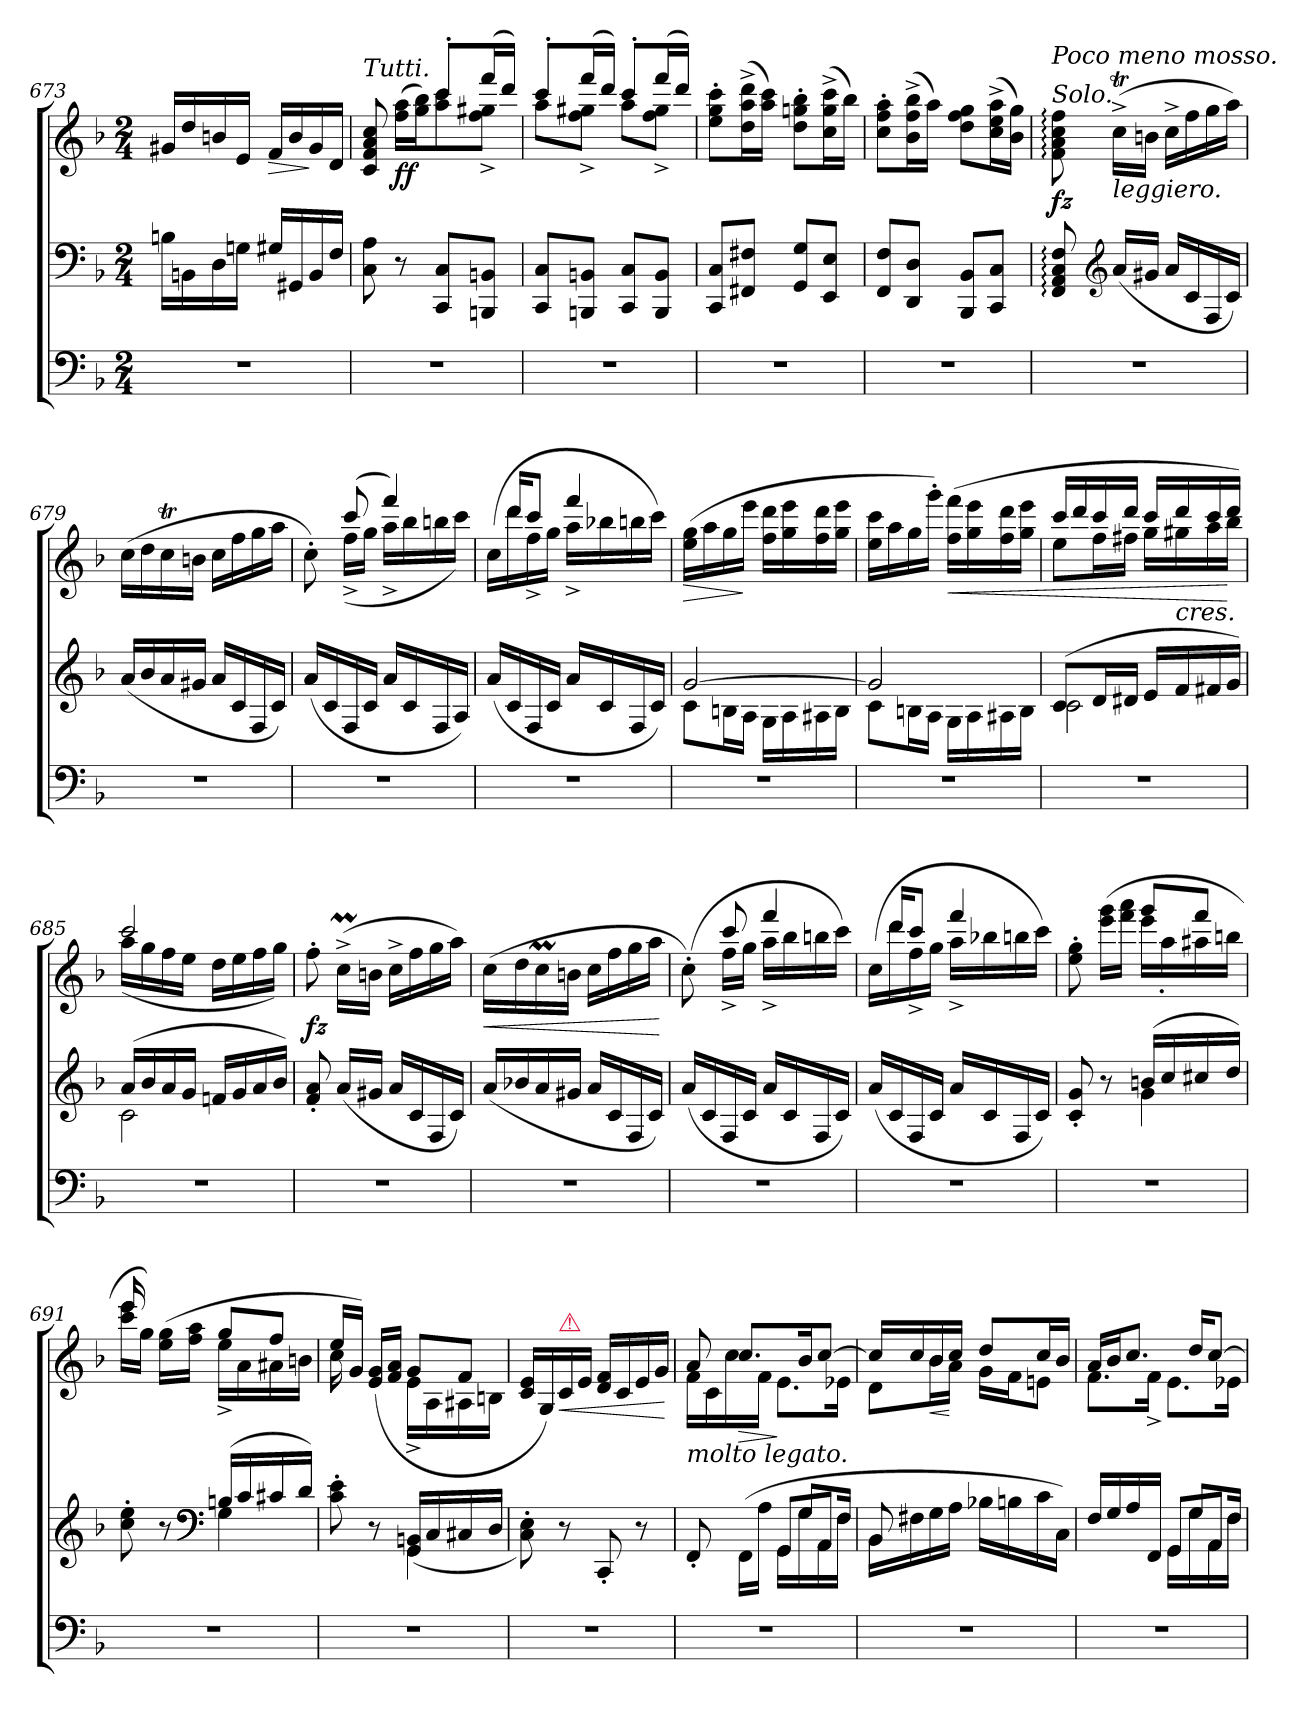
**kern	**kern	**kern	**dynam
*part2	*part1	*part1	*part1
*staff3	*staff2	*staff1	*staff1/2
*clefF4	*clefF4	*clefG2	*
*k[b-]	*k[b-]	*k[b-]	*
*F:	*F:	*F:	*
*M2/4	*M2/4	*M2/4	*
=673	=673	=673	=673
2r	16BnLL	16g#X/LL	.
.	16BBn	16dd/	.
.	16D	16bn/	.
.	16GnJJ	16e/JJ	.
!	!	!	!LO:HP:b
.	16G#X/LL	16f/LL	>
.	16GG#X/	16b/	.
.	16BB/	16g#/	]
.	16F/JJ	16d/JJ	.
=674	=674	=674	=674
*	*	*^	*
!	!	!LO:TX:a:i:t=Tutti.	!	!
2r	8C 8A	8c 8f 8a 8cc	8rDyy	.
!	!	!	!	!LO:DY:b
.	8r	8rgggyy	(>16ff!\ 16aa!\LL	ff
.	.	.	16gg!\ 16bb-!\J)	.
.	8CC! 8C!L	8ccc'>!L	8aa!\ 8ccc!\	.
.	8BBBn! 8BBn!J	(16fff!L	8ff!^<\ 8gg#X!^<\J	.
.	.	16ddd!JJ)	.	.
=675	=675	=675	=675	=675
2r	8CC! 8C!L	8ccc'>!L	8aa!\L	.
.	8BBBn! 8BBn!J	(16fff!L	8ff!^<\ 8gg#X!^<\J	.
.	.	16ddd!JJ)	.	.
.	8CC! 8C!L	8ccc'>!L	8aa!\L	.
.	8BBB! 8BB!J	(16fff!L	8ff!^<\ 8gg#!^<\J	.
.	.	16ddd!JJ)	.	.
*	*	*v	*v	*
=676	=676	=676	=676
2r	8CC! 8C!L	8ee!'>\ 8gg!'>\ 8ccc!'>\L	.
.	8FF#X! 8F#X!J	(16dd!^<\ 16aa!^<\ 16ddd!^<\L	.
.	.	16aa!\ 16ccc!\JJ)	.
.	8GG! 8G!L	8dd!'>\ 8ggn!'>\ 8bb-!'>\L	.
.	8EE! 8E!J	(16cc!^<\ 16gg!^<\ 16ccc!^<\L	.
.	.	16bb-!\JJ)	.
=677	=677	=677	=677
2r	8FF! 8F!L	8cc!'>\ 8ff!'>\ 8aa!'>\L	.
.	8DD! 8D!J	(16b-!^<\ 16ff!^<\ 16bb-!^<\L	.
.	.	16aa!\JJ)	.
.	8BBB-! 8BB-!L	8dd!\ 8ff!\ 8gg!\L	.
.	8CC! 8C!J	(16cc!^<\ 16ee!^<\ 16aa!^<\L	.
.	.	16b-!\ 16gg!\JJ)	.
=678	=678	=678	=678
!	!	!LO:TX:a:i:t=Solo.	!
!	!	!LO:TX:a:i:t=Poco meno mosso.	!
!	!	!	!LO:DY:b
2r	8FF: 8AA: 8C: 8F:	8f: 8a: 8cc: 8ff:	fz
*	*clefG2	*	*
!	!	!LO:TX:b:i:t=leggiero.	!
.	(16aLL	(16ccT^<LL	.
.	16g#XJJ	16bnJJ	.
.	16aLL	16cc^<LL	.
.	16c	16ff	.
.	16F	16gg	.
.	16cJJ)	16aaJJ)	.
=679	=679	=679	=679
2r	(16aLL	(16ccLL	.
.	16b-	16dd	.
.	16a	16ccT	.
.	16g#XJJ	16bnJJ	.
.	16aLL	16ccLL	.
.	16c	16ff	.
.	16F	16gg	.
.	16cJJ)	16aaJJ	.
=680	=680	=680	=680
*	*	*^	*
2r	(16aLL	8reeeyy	8cc'>)	.
.	16c	.	.	.
.	16F	(8ccc	(16ff^<LL	.
.	16cJJ	.	16ggJJ	.
.	16aLL	4fff)	16aa^<LL	.
.	16c	.	16bb-	.
.	16F	.	16bbn	.
.	16AJJ)	.	16cccJJ)	.
=681	=681	=681	=681	=681
2r	(16aLL	16rgggyy	(<16ccLL	.
.	16c	16dddKL	16ddd	.
.	16F	8cccJ	16ff^<	.
.	16cJJ	.	16ggJJ	.
.	16aLL	4fff	16aa^<LL	.
.	16c	.	16bb-X	.
.	16F	.	16bbn	.
.	16cJJ)	.	16cccJJ)	.
=682	=682	=682	=682	=682
*	*^	*	*	*
!	!	!	!	!	!LO:HP:b
*	*	*	*v	*v	*
2r	[2g	8cL	(16ee 16ggLL	>
.	.	.	16aa	.
.	.	16BnL	16gg	.
.	.	16AJJ	16eeeJJ	]
.	.	16GLL	16ff 16dddLL	.
.	.	16A	16gg 16eee	.
.	.	16A#X	16ff 16ddd	.
.	.	16BJJ	16gg 16eeeJJ	.
=683	=683	=683	=683	=683
2r	2g]	8cL	16ee 16cccLL	.
.	.	.	16aa	.
.	.	16BnL	16gg	.
.	.	16AJJ	16ggg'>JJ)	.
!	!	!	!	!LO:HP:b
.	.	16GLL	(>16ff 16fffLL	<
.	.	16A	16gg 16eee	.
.	.	16A#X	16ff 16ddd	.
.	.	16BJJ	16gg 16eeeJJ	.
=684	=684	=684	=684	=684
*	*	*	*^	*
2r	(<8cL	2c	16cccLL	8eeL	.
.	.	.	16ddd	.	.
.	16dL	.	16ccc	16ffL	.
.	16d#XJJ	.	16dddJJ	16ff#XJJ	.
.	16eLL	.	16cccLL	16ggLL	.
!	!	!	!LO:TX:b:i:t=cres.	!	!
.	16f	.	16ddd	16gg#X	.
.	16f#X	.	16ccc	16aa	.
.	16gJJ)	.	16dddJJ)	16bb-JJ	[
=685	=685	=685	=685	=685	=685
2r	(<16aLL	2c	2ccc	(>16aaLL	.
.	16b-	.	.	16gg	.
.	16a	.	.	16ff	.
.	16gJJ	.	.	16eeJJ	.
.	16fnLL	.	.	16ddLL	.
.	16g	.	.	16ee	.
.	16a	.	.	16ff	.
.	16b-JJ)	.	.	16ggJJ)	.
*	*v	*v	*	*	*
=686	=686	=686	=686	=686
!	!	!	!	!LO:DY:b
*	*	*v	*v	*
2r	8f'< 8a'<	8ff'>	fz
.	(16aLL	(16ccM^<LL	.
.	16g#XJJ	16bnJJ	.
.	16aLL	16cc^<LL	.
.	16c	16ff	.
.	16F	16gg	.
.	16cJJ)	16aaJJ)	.
=687	=687	=687	=687
!	!	!	!LO:HP:b
2r	(16aLL	(16ccLL	<
.	16b-X	16dd	.
.	16a	16ccM	.
.	16g#XJJ	16bnJJ	.
.	16aLL	16ccLL	.
.	16c	16ff	.
.	16F	16gg	.
.	16cJJ)	16aaJJ	.
.	.	.	[
=688	=688	=688	=688
*	*	*^	*
2r	(16aLL	8reeeyy	(<8cc'>)	.
.	16c	.	.	.
.	16F	8ccc	16ff^<LL	.
.	16cJJ	.	16ggJJ	.
.	16aLL	4fff	16aa^<LL	.
.	16c	.	16bb-	.
.	16F	.	16bbn	.
.	16cJJ)	.	16cccJJ)	.
=689	=689	=689	=689	=689
2r	(16aLL	16reeeyy	(16ccLL	.
.	16c	16dddKL	16ddd	.
.	16F	8cccJ	16ff^<	.
.	16cJJ	.	16ggJJ	.
.	16aLL	4fff	16aa^<LL	.
.	16c	.	16bb-X	.
.	16F	.	16bbn	.
.	16cJJ)	.	16cccJJ)	.
=690	=690	=690	=690	=690
*	*^	*	*	*
2r	8c'< 8g'<	4rBByy	4rffffyy	8ee'> 8gg'>	.
.	8r	.	.	(16eee 16gggLL	.
.	.	.	.	16fff 16aaaJJ	.
.	(<16bnLL	4g	8gggL	16eeeLL	.
.	16cc	.	.	16aa'>	.
.	16cc#X	.	8fffJ	16aa#X	.
.	16ddJJ)	.	.	16bbnJJ	.
=691	=691	=691	=691	=691	=691
2r	4reeeyy	8cc'> 8ee'>	16eee	16ccc 16eeeLL	.
.	.	.	16reeeyy	16ggJJ)	.
.	.	8r	8reeeyy	(16ee 16ggLL	.
.	.	.	.	16ff 16aaJJ	.
*	*clefF4	*	*	*	*
.	(<16BnLL	4G	8ggL	16ee^<LL	.
.	16c	.	.	16a	.
.	16c#X	.	8ffJ	16a#X	.
.	16dJJ)	.	.	16bnJJ	.
=692	=692	=692	=692	=692	=692
2r	8c'>\ 8e'>\	4rAAAyy	16eeLL	16cc	.
.	.	.	16gJJ)	16rAyy	.
.	8r	.	(>16e 16gLL	8rFyy	.
.	.	.	16f 16aJJ	.	.
.	4GG\	(16GG/ 16BBn/LL	8gL	16e^<LL	.
.	.	16C/	.	16A	.
.	.	16C#X/	8fJ	16A#X	.
.	.	16D/JJ	.	16BnJJ	.
*	*v	*v	*	*	*
*	*	*v	*v	*
=693	=693	=693	=693
2r	8C'> 8E'>)	16c 16eLL	.
.	.	16G)	.
!	!	!LO:TX:a:color=crimson:t=⚠	!
!	!	!	!LO:HP:b
.	8r	16c	<
.	.	16eJJ	.
.	8CC'<	16d 16fLL	.
.	.	16c	.
.	8r	16e	.
.	.	16gJJ	.
.	.	.	[
=694	=694	=694	=694
*	*^	*^	*
*	*	*^	*	*	*
!	!	!	!	!LO:TX:b:i:t=molto legato.	!	!
2r	8FF'<	4ryy	8ryy	8a	16fLL	.
.	.	.	.	.	16c	.
!	!	!	!	!	!	!LO:HP:b
.	8ryy	.	(<16FF\LL	8.ccL	16cc	>
.	.	.	16A\JJ	.	16fJJ	.
.	16ryy	8GG/L	16GG\LL	.	8.eL	]
.	8GL	.	16G\	16b-K	.	.
.	.	8AA/J	16AA\	[8ccJ	.	.
.	16FJk	.	16F\JJ	.	16e-XJk	.
*	*	*v	*v	*	*	*
=695	=695	=695	=695	=695	=695
2r	8BB-	16BB-LL	16ccLL]	8dL	.
.	.	16F#X	16cc	.	.
!	!	!	!	!	!LO:HP:b
.	8reyy	16G	16b-	16b-L	<
.	.	16AJJ	16ccJJ	16aJJ	[
.	4rgyy	16B-XLL	8ddL	16gLL	.
.	.	16Bn	.	16fJ	.
.	.	16c	16ccL	8enJ	.
.	.	16CJJ)	16b-JJ	.	.
=696	=696	=696	=696	=696	=696
*	*	*^	*	*	*
2r	8ryy	4ryy	16F/LL	16aLL	8.fL	.
.	.	.	16G/	16b-J	.	.
.	8ryy	.	16A/	8.ccJ	.	.
.	.	.	16FF/JJ	.	16f^<Jk	.
.	16ryy	8GG/L	16GG\LL	.	8.eL	.
.	8GL	.	16G\	16ddKL	.	.
.	.	8AA/J	16AA\	[8ccJ	.	.
.	16FJk	.	16F\JJ	.	16e-XJk	.
*	*v	*v	*v	*	*	*
*	*	*v	*v	*
=	=	=	=
*-	*-	*-	*-
